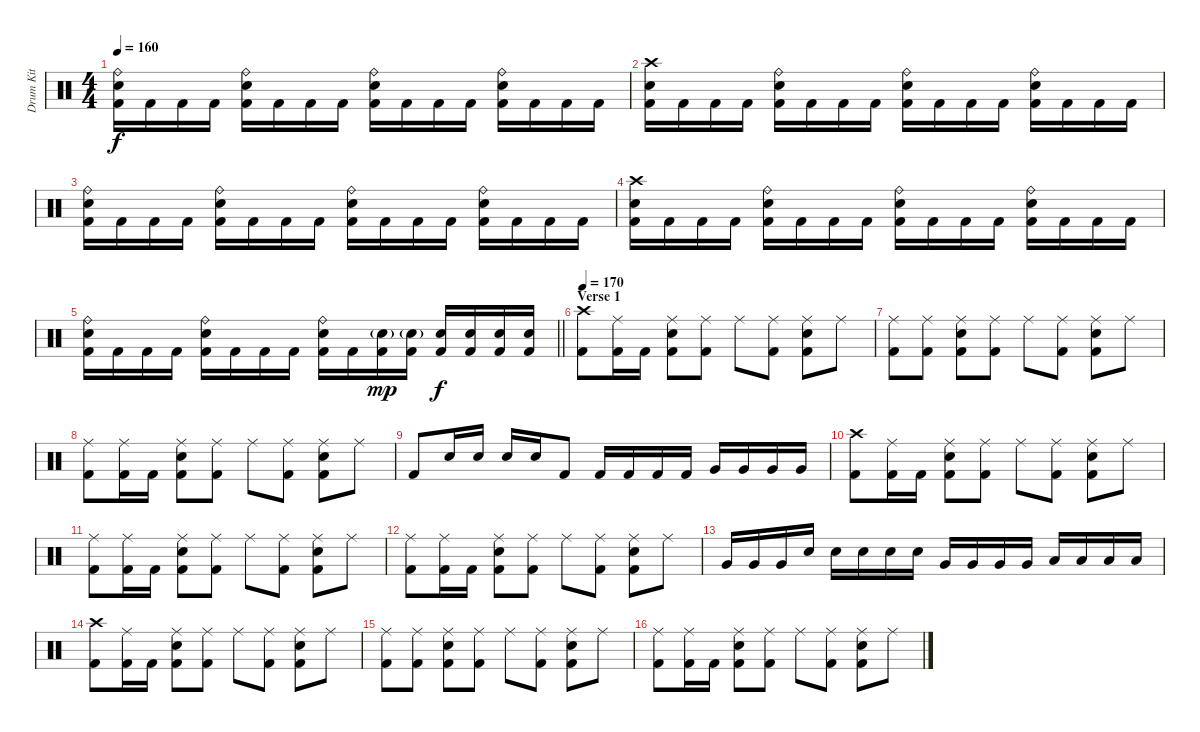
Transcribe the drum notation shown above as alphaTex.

\track ("Drum Kit" "Drum Kit") {instrument percussion}
\staff {score}
\articulation defaults
\ts (4 4)
\tempo 160
\clef neutral
\ks c
("Ride (bell)" "Electric Snare (hit)" "Kick (hit) 2").16{dy f} "Kick (hit) 2".16 "Kick (hit) 2".16 "Kick (hit) 2".16 ("Ride (bell)" "Electric Snare (hit)" "Kick (hit) 2").16 "Kick (hit) 2".16 "Kick (hit) 2".16 "Kick (hit) 2".16 ("Ride (bell)" "Electric Snare (hit)" "Kick (hit) 2").16 "Kick (hit) 2".16 "Kick (hit) 2".16 "Kick (hit) 2".16 ("Ride (bell)" "Electric Snare (hit)" "Kick (hit) 2").16 "Kick (hit) 2".16 "Kick (hit) 2".16 "Kick (hit) 2".16 |
("Crash high (hit)" "Electric Snare (hit)" "Kick (hit) 2").16 "Kick (hit) 2".16 "Kick (hit) 2".16 "Kick (hit) 2".16 ("Ride (bell)" "Electric Snare (hit)" "Kick (hit) 2").16 "Kick (hit) 2".16 "Kick (hit) 2".16 "Kick (hit) 2".16 ("Ride (bell)" "Electric Snare (hit)" "Kick (hit) 2").16 "Kick (hit) 2".16 "Kick (hit) 2".16 "Kick (hit) 2".16 ("Ride (bell)" "Electric Snare (hit)" "Kick (hit) 2").16 "Kick (hit) 2".16 "Kick (hit) 2".16 "Kick (hit) 2".16 |
("Ride (bell)" "Electric Snare (hit)" "Kick (hit) 2").16 "Kick (hit) 2".16 "Kick (hit) 2".16 "Kick (hit) 2".16 ("Ride (bell)" "Electric Snare (hit)" "Kick (hit) 2").16 "Kick (hit) 2".16 "Kick (hit) 2".16 "Kick (hit) 2".16 ("Ride (bell)" "Electric Snare (hit)" "Kick (hit) 2").16 "Kick (hit) 2".16 "Kick (hit) 2".16 "Kick (hit) 2".16 ("Ride (bell)" "Electric Snare (hit)" "Kick (hit) 2").16 "Kick (hit) 2".16 "Kick (hit) 2".16 "Kick (hit) 2".16 |
("Crash high (hit)" "Electric Snare (hit)" "Kick (hit) 2").16 "Kick (hit) 2".16 "Kick (hit) 2".16 "Kick (hit) 2".16 ("Ride (bell)" "Electric Snare (hit)" "Kick (hit) 2").16 "Kick (hit) 2".16 "Kick (hit) 2".16 "Kick (hit) 2".16 ("Ride (bell)" "Electric Snare (hit)" "Kick (hit) 2").16 "Kick (hit) 2".16 "Kick (hit) 2".16 "Kick (hit) 2".16 ("Ride (bell)" "Electric Snare (hit)" "Kick (hit) 2").16 "Kick (hit) 2".16 "Kick (hit) 2".16 "Kick (hit) 2".16 |
\barLineRight lightlight
("Ride (bell)" "Electric Snare (hit)" "Kick (hit) 2").16 "Kick (hit) 2".16 "Kick (hit) 2".16 "Kick (hit) 2".16 ("Ride (bell)" "Electric Snare (hit)" "Kick (hit) 2").16 "Kick (hit) 2".16 "Kick (hit) 2".16 "Kick (hit) 2".16 ("Ride (bell)" "Electric Snare (hit)" "Kick (hit) 2").16 "Kick (hit) 2".16 ("Electric Snare (hit)"{g} "Kick (hit) 2").16{dy mp} ("Electric Snare (hit)"{g} "Kick (hit) 2").16 ("Electric Snare (hit)" "Kick (hit) 2").16{dy f} ("Electric Snare (hit)" "Kick (hit) 2").16 ("Electric Snare (hit)" "Kick (hit) 2").16 ("Electric Snare (hit)" "Kick (hit) 2").16 |
\section ("" "Verse 1")
\tempo 170
("Crash high (hit)" "Kick (hit) 2").8 ("Ride (middle)" "Kick (hit) 2").16 "Kick (hit) 2".16 ("Ride (middle)" "Electric Snare (hit)" "Kick (hit) 2").8 ("Ride (middle)" "Kick (hit) 2").8 "Ride (middle)".8 ("Ride (middle)" "Kick (hit) 2").8 ("Ride (middle)" "Electric Snare (hit)" "Kick (hit) 2").8 "Ride (middle)".8 |
("Ride (middle)" "Kick (hit) 2").8 ("Ride (middle)" "Kick (hit) 2").8 ("Ride (middle)" "Electric Snare (hit)" "Kick (hit) 2").8 ("Ride (middle)" "Kick (hit) 2").8 "Ride (middle)".8 ("Ride (middle)" "Kick (hit) 2").8 ("Ride (middle)" "Electric Snare (hit)" "Kick (hit) 2").8 "Ride (middle)".8 |
("Ride (middle)" "Kick (hit) 2").8 ("Ride (middle)" "Kick (hit) 2").16 "Kick (hit) 2".16 ("Ride (middle)" "Electric Snare (hit)" "Kick (hit) 2").8 ("Ride (middle)" "Kick (hit) 2").8 "Ride (middle)".8 ("Ride (middle)" "Kick (hit) 2").8 ("Ride (middle)" "Electric Snare (hit)" "Kick (hit) 2").8 "Ride (middle)".8 |
"Kick (hit) 2".8 "Electric Snare (hit)".16 "Electric Snare (hit)".16 "Electric Snare (hit)".16 "Electric Snare (hit)".16 "Kick (hit) 2".8 "Kick (hit) 2".16 "Kick (hit) 2".16 "Kick (hit) 2".16 "Kick (hit) 2".16 "Very Low Tom (hit)".16 "Very Low Tom (hit)".16 "Very Low Tom (hit)".16 "Very Low Tom (hit)".16 |
("Crash high (hit)" "Kick (hit) 2").8 ("Ride (middle)" "Kick (hit) 2").16 "Kick (hit) 2".16 ("Ride (middle)" "Electric Snare (hit)" "Kick (hit) 2").8 ("Ride (middle)" "Kick (hit) 2").8 "Ride (middle)".8 ("Ride (middle)" "Kick (hit) 2").8 ("Ride (middle)" "Electric Snare (hit)" "Kick (hit) 2").8 "Ride (middle)".8 |
("Ride (middle)" "Kick (hit) 2").8 ("Ride (middle)" "Kick (hit) 2").16 "Kick (hit) 2".16 ("Ride (middle)" "Electric Snare (hit)" "Kick (hit) 2").8 ("Ride (middle)" "Kick (hit) 2").8 "Ride (middle)".8 ("Ride (middle)" "Kick (hit) 2").8 ("Ride (middle)" "Electric Snare (hit)" "Kick (hit) 2").8 "Ride (middle)".8 |
("Ride (middle)" "Kick (hit) 2").8 ("Ride (middle)" "Kick (hit) 2").16 "Kick (hit) 2".16 ("Ride (middle)" "Electric Snare (hit)" "Kick (hit) 2").8 ("Ride (middle)" "Kick (hit) 2").8 "Ride (middle)".8 ("Ride (middle)" "Kick (hit) 2").8 ("Ride (middle)" "Electric Snare (hit)" "Kick (hit) 2").8 "Ride (middle)".8 |
"Very Low Tom (hit)".16 "Very Low Tom (hit)".16 "Very Low Tom (hit)".16 "Electric Snare (hit)".16 "Electric Snare (hit)".16 "Electric Snare (hit)".16 "Electric Snare (hit)".16 "Electric Snare (hit)".16 "Very Low Tom (hit)".16 "Very Low Tom (hit)".16 "Very Low Tom (hit)".16 "Very Low Tom (hit)".16 "Low Floor Tom (hit)".16 "Low Floor Tom (hit)".16 "Low Floor Tom (hit)".16 "Low Floor Tom (hit)".16 |
("Crash high (hit)" "Kick (hit) 2").8 ("Ride (middle)" "Kick (hit) 2").16 "Kick (hit) 2".16 ("Ride (middle)" "Electric Snare (hit)" "Kick (hit) 2").8 ("Ride (middle)" "Kick (hit) 2").8 "Ride (middle)".8 ("Ride (middle)" "Kick (hit) 2").8 ("Ride (middle)" "Electric Snare (hit)" "Kick (hit) 2").8 "Ride (middle)".8 |
("Ride (middle)" "Kick (hit) 2").8 ("Ride (middle)" "Kick (hit) 2").8 ("Ride (middle)" "Electric Snare (hit)" "Kick (hit) 2").8 ("Ride (middle)" "Kick (hit) 2").8 "Ride (middle)".8 ("Ride (middle)" "Kick (hit) 2").8 ("Ride (middle)" "Electric Snare (hit)" "Kick (hit) 2").8 "Ride (middle)".8 |
("Ride (middle)" "Kick (hit) 2").8 ("Ride (middle)" "Kick (hit) 2").16 "Kick (hit) 2".16 ("Ride (middle)" "Electric Snare (hit)" "Kick (hit) 2").8 ("Ride (middle)" "Kick (hit) 2").8 "Ride (middle)".8 ("Ride (middle)" "Kick (hit) 2").8 ("Ride (middle)" "Electric Snare (hit)" "Kick (hit) 2").8 "Ride (middle)".8
